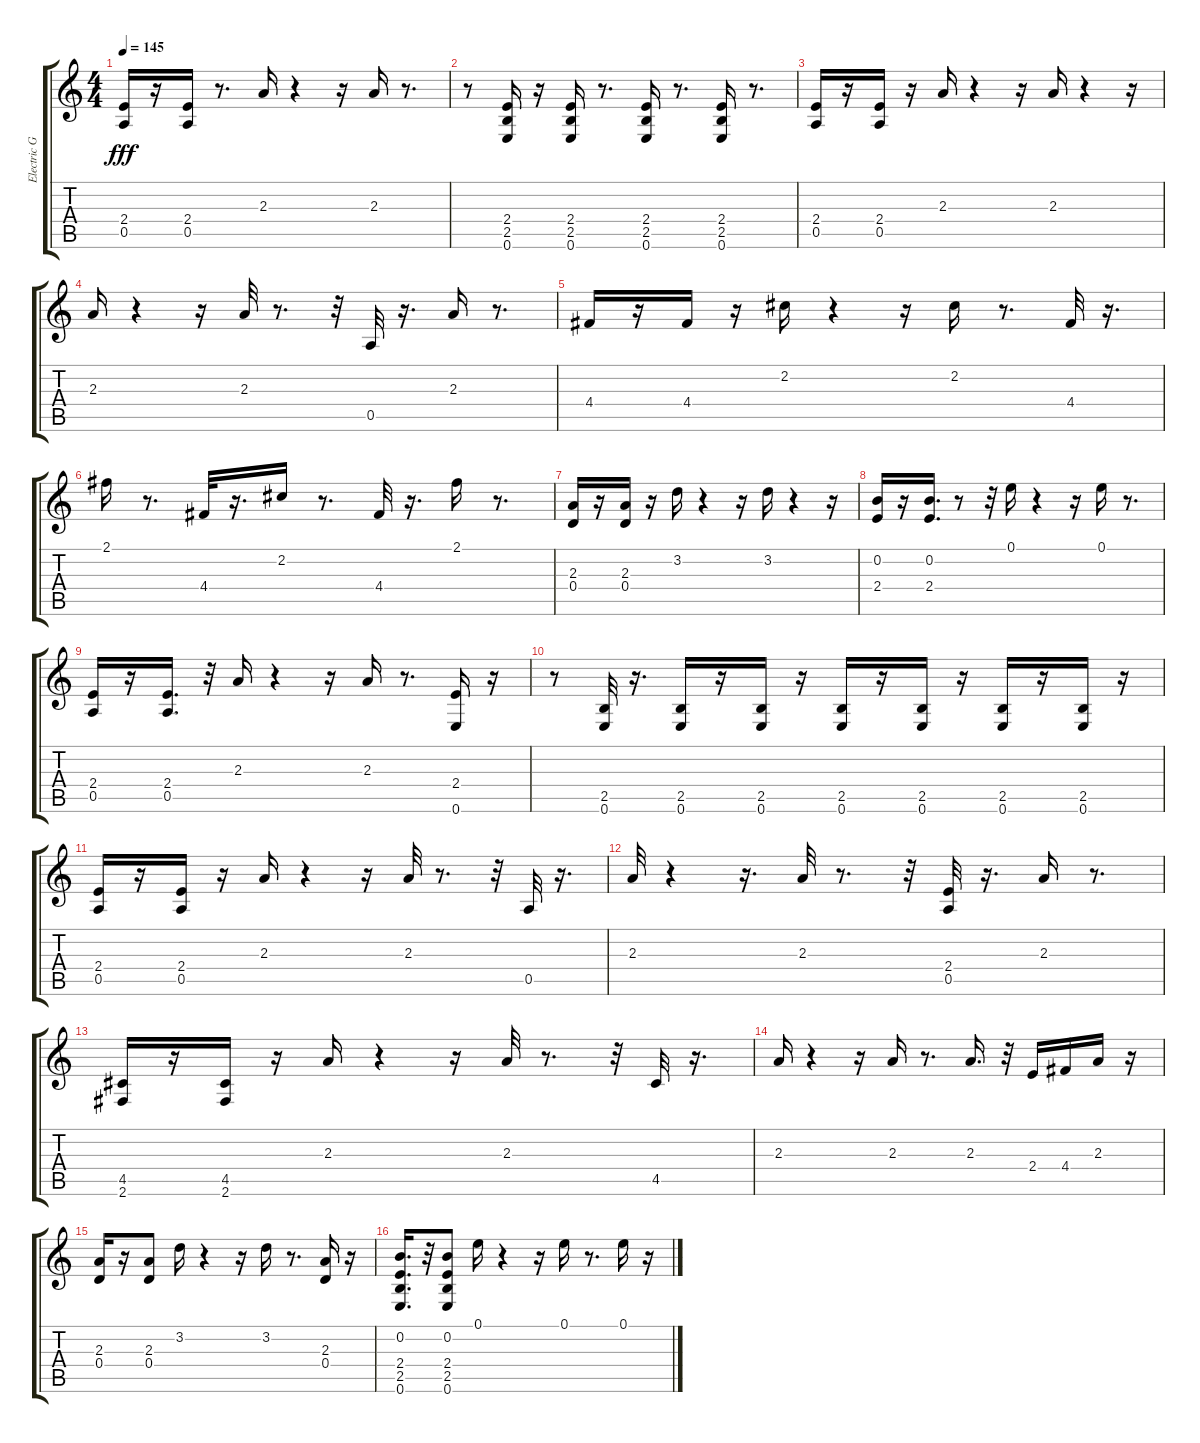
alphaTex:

\track ("Electric Guitar (muted) - ____________ _" "Electric G") {instrument electricguitarmuted}
\staff {score tabs}
\tuning (E4 B3 G3 D3 A2 E2) {hide}
\ts (4 4)
\tempo 145
\clef g2
\ks c
(2.4 0.5).16{dy fff} r.16 (2.4 0.5).16 r.8{d} 2.3.16 r.4 r.16 2.3.16 r.8{d} |
r.8 (2.4 2.5 0.6).16 r.16 (2.4 2.5 0.6).16 r.8{d} (2.4 2.5 0.6).16 r.8{d} (2.4 2.5 0.6).16 r.8{d} |
(2.4 0.5).16 r.16 (2.4 0.5).16 r.16 2.3.16 r.4 r.16 2.3.16 r.4 r.16 |
2.3.16 r.4 r.16 2.3.32 r.8{d} r.32 0.5.32 r.16{d} 2.3.16 r.8{d} |
4.4.16 r.16 4.4.16 r.16 2.2.16 r.4 r.16 2.2.16 r.8{d} 4.4.32 r.16{d} |
2.1.16 r.8{d} 4.4.32 r.16{d} 2.2.16 r.8{d} 4.4.32 r.16{d} 2.1.16 r.8{d} |
(2.3 0.4).16 r.16 (2.3 0.4).16 r.16 3.2.16 r.4 r.16 3.2.16 r.4 r.16 |
(0.2 2.4).16 r.16 (0.2 2.4).16{d} r.8 r.32 0.1.16 r.4 r.16 0.1.16 r.8{d} |
(2.4 0.5).16 r.16 (2.4 0.5).16{d} r.32 2.3.16 r.4 r.16 2.3.16 r.8{d} (2.4 0.6).16 r.16 |
r.8 (2.5 0.6).32 r.16{d} (2.5 0.6).16 r.16 (2.5 0.6).16 r.16 (2.5 0.6).16 r.16 (2.5 0.6).16 r.16 (2.5 0.6).16 r.16 (2.5 0.6).16 r.16 |
(2.4 0.5).16 r.16 (2.4 0.5).16 r.16 2.3.16 r.4 r.16 2.3.32 r.8{d} r.32 0.5.32 r.16{d} |
2.3.32 r.4 r.16{d} 2.3.32 r.8{d} r.32 (2.4 0.5).32 r.16{d} 2.3.16 r.8{d} |
(4.5 2.6).16 r.16 (4.5 2.6).16 r.16 2.3.16 r.4 r.16 2.3.32 r.8{d} r.32 4.5.32 r.16{d} |
2.3.16 r.4 r.16 2.3.16 r.8{d} 2.3.16{d} r.32 2.4.16 4.4.16 2.3.16 r.16 |
(2.3 0.4).16 r.16 (2.3 0.4).8 3.2.16 r.4 r.16 3.2.16 r.8{d} (2.3 0.4).16 r.16 |
(0.2 2.4 2.5 0.6).16{d} r.32 (0.2 2.4 2.5 0.6).8 0.1.16 r.4 r.16 0.1.16 r.8{d} 0.1.16 r.16
